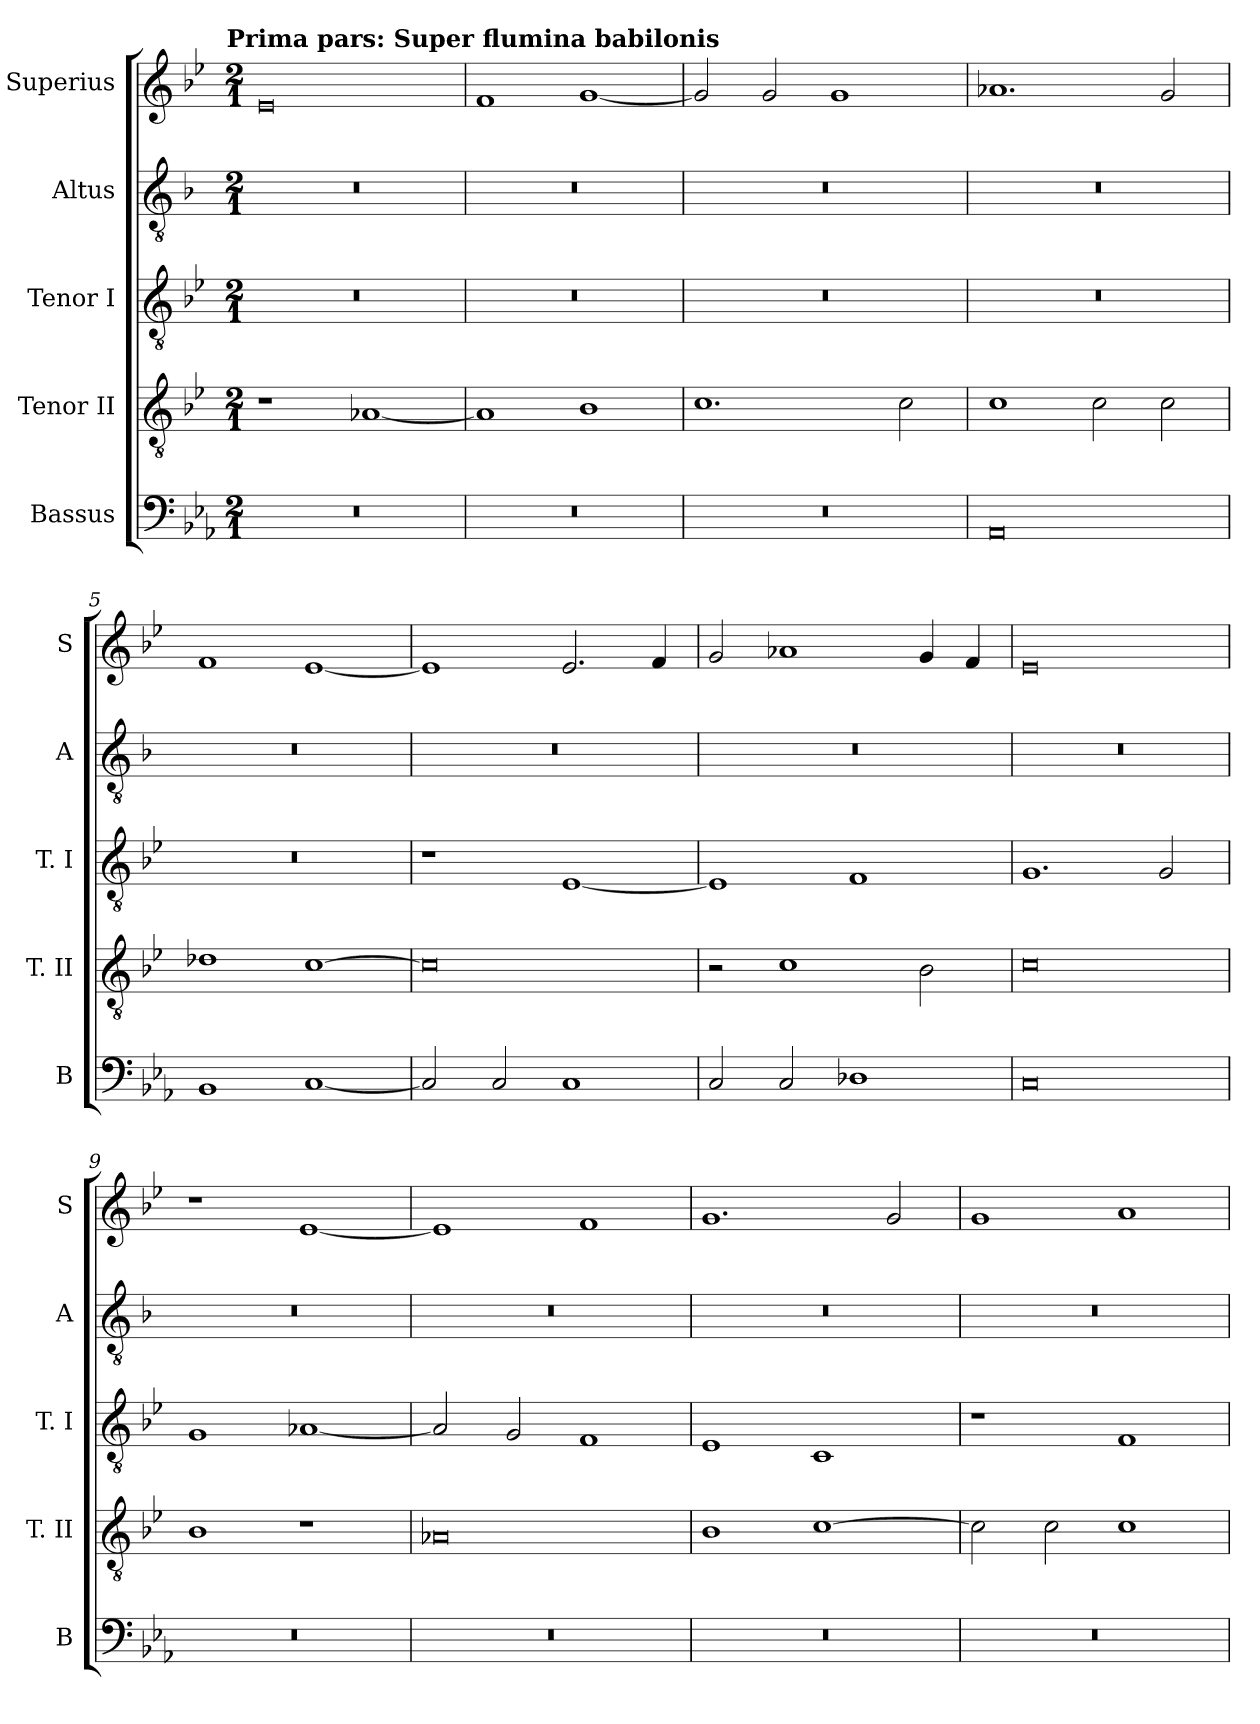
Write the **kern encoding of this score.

**kern	**kern	**kern	**kern	**kern
*part5	*part4	*part3	*part2	*part1
*staff5	*staff4	*staff3	*staff2	*staff1
*I"Bassus	*I"Tenor II	*I"Tenor I	*I"Altus	*I"Superius
*I'B	*I'T. II	*I'T. I	*I'A	*I'S
*clefF4	*clefGv2	*clefGv2	*clefGv2	*clefG2
*k[b-e-a-]	*k[b-e-]	*k[b-e-]	*k[b-]	*k[b-e-]
*E-:	*B-:	*B-:	*F:	*B-:
!!LO:TX:omd:t=Prima pars&colon; Super flumina babilonis
*M2/1	*M2/1	*M2/1	*M2/1	*M2/1
=1	=1	=1	=1	=1
0r	1r	0r	0r	0e-
.	[1A-X	.	.	.
=2	=2	=2	=2	=2
0r	1A-]	0r	0r	1f
.	1B-	.	.	[1g
=3	=3	=3	=3	=3
0r	1.c	0r	0r	2g]
.	.	.	.	2g
.	.	.	.	1g
.	2c	.	.	.
=4	=4	=4	=4	=4
0AA-	1c	0r	0r	1.a-X
.	2c	.	.	.
.	2c	.	.	2g
=5	=5	=5	=5	=5
1BB-	1d-X	0r	0r	1f
[1C	[1c	.	.	[1e-
=6	=6	=6	=6	=6
2C]	0c]	1r	0r	1e-]
2C	.	.	.	.
1C	.	[1E-	.	2.e-
.	.	.	.	4f
=7	=7	=7	=7	=7
2C	2r	1E-]	0r	2g
2C	1c	.	.	1a-X
1D-X	.	1F	.	.
.	2B-	.	.	4g
.	.	.	.	4f
=8	=8	=8	=8	=8
0C	0c	1.G	0r	0e-
.	.	2G	.	.
=9	=9	=9	=9	=9
0r	1B-	1G	0r	1r
.	1r	[1A-X	.	[1e-
=10	=10	=10	=10	=10
0r	0A-X	2A-]	0r	1e-]
.	.	2G	.	.
.	.	1F	.	1f
=11	=11	=11	=11	=11
0r	1B-	1E-	0r	1.g
.	[1c	1C	.	.
.	.	.	.	2g
=12	=12	=12	=12	=12
0r	2c]	1r	0r	1g
.	2c	.	.	.
.	1c	1F	.	1a
=	=	=	=	=
*-	*-	*-	*-	*-
